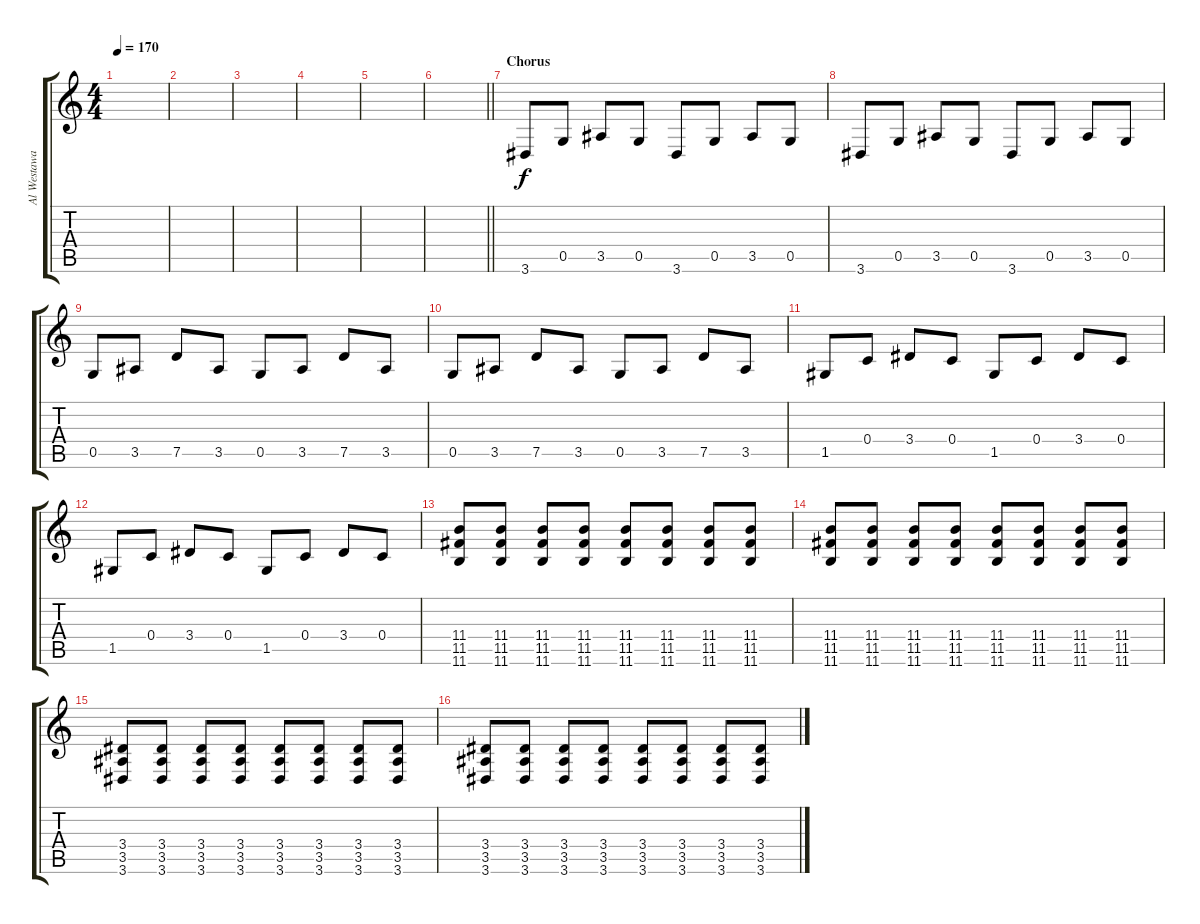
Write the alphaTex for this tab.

\track ("Al Westaway" "Al Westawa") {instrument overdrivenguitar}
\staff {score tabs}
\tuning (D4 A3 F3 C3 G2 C2) {hide}
\ts (4 4)
\tempo 170
\clef g2
\ks c
|
|
|
|
|
\barLineRight lightlight
|
\section ("" "Chorus")
3.6.8 0.5.8 3.5.8 0.5.8 3.6.8 0.5.8 3.5.8 0.5.8 |
3.6.8 0.5.8 3.5.8 0.5.8 3.6.8 0.5.8 3.5.8 0.5.8 |
0.5.8 3.5.8 7.5.8 3.5.8 0.5.8 3.5.8 7.5.8 3.5.8 |
0.5.8 3.5.8 7.5.8 3.5.8 0.5.8 3.5.8 7.5.8 3.5.8 |
1.5.8 0.4.8 3.4.8 0.4.8 1.5.8 0.4.8 3.4.8 0.4.8 |
1.5.8 0.4.8 3.4.8 0.4.8 1.5.8 0.4.8 3.4.8 0.4.8 |
(11.4 11.5 11.6).8 (11.4 11.5 11.6).8 (11.4 11.5 11.6).8 (11.4 11.5 11.6).8 (11.4 11.5 11.6).8 (11.4 11.5 11.6).8 (11.4 11.5 11.6).8 (11.4 11.5 11.6).8 |
(11.4 11.5 11.6).8 (11.4 11.5 11.6).8 (11.4 11.5 11.6).8 (11.4 11.5 11.6).8 (11.4 11.5 11.6).8 (11.4 11.5 11.6).8 (11.4 11.5 11.6).8 (11.4 11.5 11.6).8 |
(3.4 3.5 3.6).8 (3.4 3.5 3.6).8 (3.4 3.5 3.6).8 (3.4 3.5 3.6).8 (3.4 3.5 3.6).8 (3.4 3.5 3.6).8 (3.4 3.5 3.6).8 (3.4 3.5 3.6).8 |
(3.4 3.5 3.6).8 (3.4 3.5 3.6).8 (3.4 3.5 3.6).8 (3.4 3.5 3.6).8 (3.4 3.5 3.6).8 (3.4 3.5 3.6).8 (3.4 3.5 3.6).8 (3.4 3.5 3.6).8
